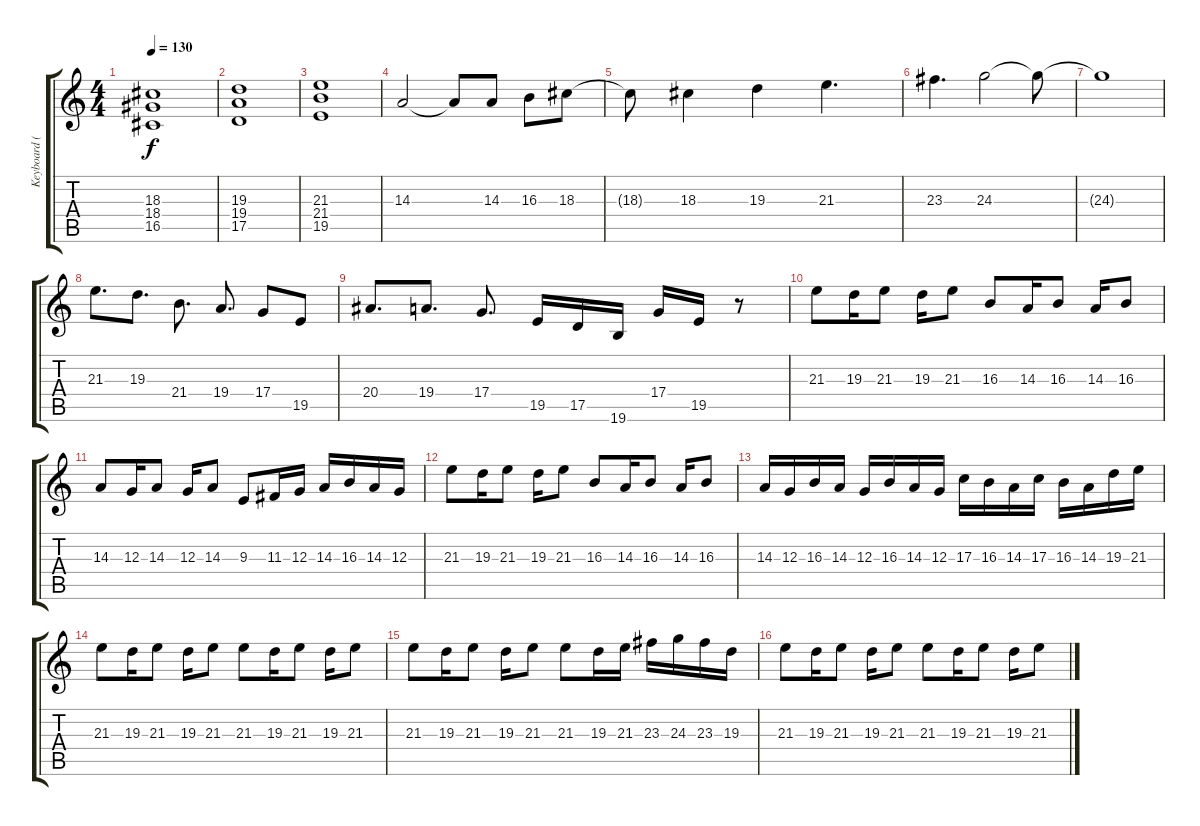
\track ("Keyboard (Jakty)" "Keyboard (") {instrument stringensemble1}
\staff {score tabs}
\tuning (E4 B3 G3 D3 A2 E2) {hide}
\ts (4 4)
\tempo 130
\clef g2
\ks c
(18.3 18.4 16.5).1{dy f} |
(19.3 19.4 17.5).1 |
(21.3 21.4 19.5).1 |
14.3.2 14.3{t}.8 14.3.8 16.3.8 18.3.8 |
18.3{t}.8 18.3.4 19.3.4 21.3.4{d} |
23.3.4{d} 24.3.2 24.3{t}.8 |
24.3{t}.1 |
21.3.8{d} 19.3.8{d} 21.4.8{d} 19.4.8{d} 17.4.8 19.5.8 |
20.4.8{d} 19.4.8{d} 17.4.8{d} 19.5.16 17.5.16 19.6.16 17.4.16 19.5.16 r.8 |
21.3.8 19.3.16 21.3.8 19.3.16 21.3.8 16.3.8 14.3.16 16.3.8 14.3.16 16.3.8 |
14.3.8 12.3.16 14.3.8 12.3.16 14.3.8 9.3.8 11.3.16 12.3.16 14.3.16 16.3.16 14.3.16 12.3.16 |
21.3.8 19.3.16 21.3.8 19.3.16 21.3.8 16.3.8 14.3.16 16.3.8 14.3.16 16.3.8 |
14.3.16 12.3.16 16.3.16 14.3.16 12.3.16 16.3.16 14.3.16 12.3.16 17.3.16 16.3.16 14.3.16 17.3.16 16.3.16 14.3.16 19.3.16 21.3.16 |
21.3.8 19.3.16 21.3.8 19.3.16 21.3.8 21.3.8 19.3.16 21.3.8 19.3.16 21.3.8 |
21.3.8 19.3.16 21.3.8 19.3.16 21.3.8 21.3.8 19.3.16 21.3.16 23.3.16 24.3.16 23.3.16 19.3.16 |
21.3.8 19.3.16 21.3.8 19.3.16 21.3.8 21.3.8 19.3.16 21.3.8 19.3.16 21.3.8
